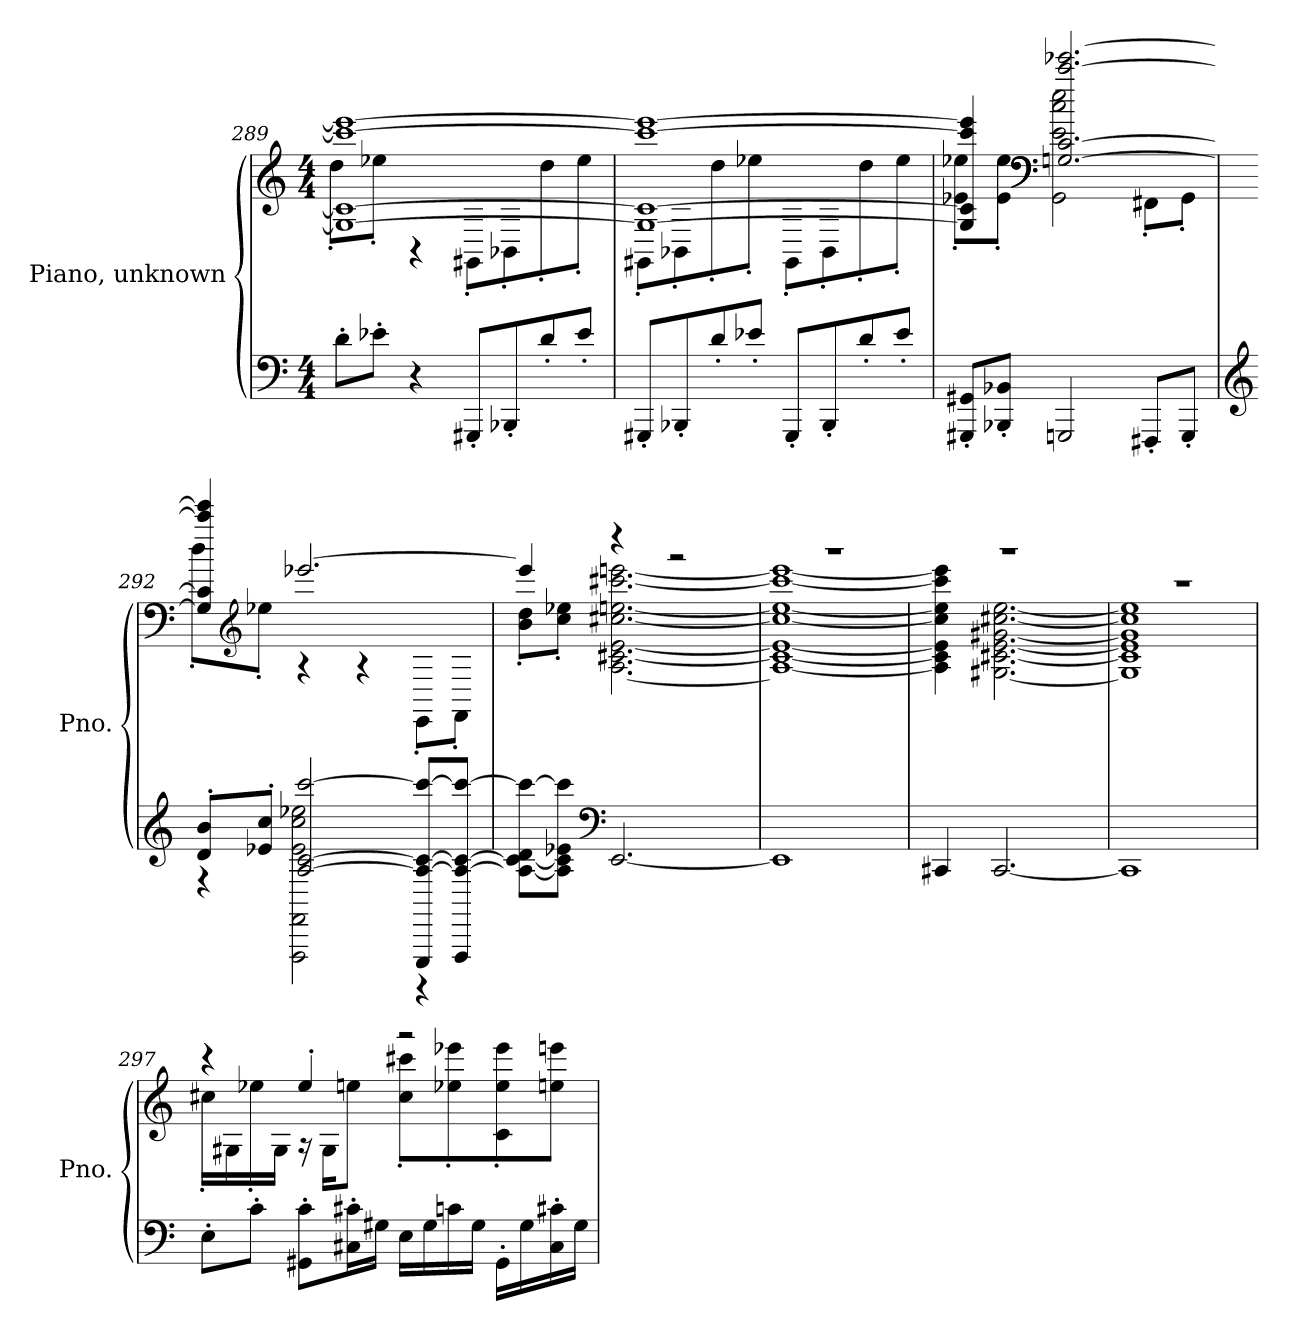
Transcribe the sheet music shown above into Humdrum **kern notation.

**kern	**kern
*part1	*part1
*staff2	*staff1
*I"Piano, unknown	*
*I'Pno.	*
*clefF4	*clefG2
*k[]	*k[]
*M4/4	*M4/4
=289	=289
*	*^
8d'\L	1G#_ 1c_ 1ccc_ 1eee-_	8dd'\L
8e-X'\J	.	8ee-X'\J
4r	.	4r
8GGG#X'/L	.	8GG#X'\L
8BBB-X'/	.	8BB-X'\
8d'/	.	8dd'\
8e-'/J	.	8ee-'\J
=290	=290	=290
8GGG#X'/L	1G#_ 1c_ 1ccc_ 1eee-_	8GG#X'\L
8BBB-X'/	.	8BB-X'\
8d'/	.	8dd'\
8e-X'/J	.	8ee-X'\J
8GGG#'/L	.	8GG#'\L
8BBB-'/	.	8BB-'\
8d'/	.	8dd'\
8e-'/J	.	8ee-'\J
=291	=291	=291
8GGG#X/' 8GG#X/'L	4G#/] 4c/] 4ccc/] 4eee-/]	8e-X\' 8ee-X\'L
8BBB-X/' 8BB-X/'J	.	8e-\' 8ee-\'J
*	*clefF4	*
2GGGn/	[2.Gn/ [2.c/ [2.ccc/ [2.eee-X/	2GG\ 2e-\ 2cc\ 2ee-\
8FFF#X'/L	.	8FF#X'\L
8GGG'/J	.	8GG'\J
!!LO:LB:g=z	!!
=292	=292	=292
*clefG2	*	*
*^	*	*
8d/' 8b/'L	4r	4G/] 4c/] 4ccc/] 4eee-/]	8dd'\L
*	*	*clefG2	*
8e-X/' 8cc/'J	.	.	8ee-X'\J
[2A/ [2c/ [2ccc/	2FFF\ 2FF\ 2e-\ 2cc\ 2ee-X\	[2.eee-X/	4r
.	.	.	4r
8EEE/ 8A/_ 8c/_ 8ccc/_L	4r	.	8EE'\L
8FFF/ 8A/_ 8c/_ 8ccc/_J	.	.	8FF'\J
*v	*v	*	*
=293	=293	=293
8A\_ 8c\_ 8d\ 8ccc\_L	4eee-/]	8b\' 8dd\'L
8A\] 8c\] 8e-X\ 8ccc\]J	.	8cc\' 8ee-X\'J
*clefF4	*	*
[2.EE/	4r	[2.A\ [2.c#X\ [2.e\ [2.cc#X\ [2.een\ [2.ccc#X\ [2.eeen\
.	2r	.
=294	=294	=294
1EE]	1r	1A_ 1c#_ 1e_ 1cc#_ 1ee_ 1ccc#_ 1eee_
=295	=295	=295
4CC#X/	1r	4A\] 4c#\] 4e\] 4cc#\] 4ee\] 4ccc#\] 4eee\]
[2.CC#/	.	[2.G#X\ [2.c#X\ [2.e\ [2.g#X\ [2.cc#X\ [2.ee\
=296	=296	=296
1CC#]	1r	1G#] 1c#] 1e] 1g#] 1cc#] 1ee]
!!LO:LB:g=z	!!
=297	=297	=297
8E'\L	4r	16cc#X'\LL
.	.	16G#X\
8c'\J	.	16ee-X'\
.	.	16G#\JJ
8GG#X\' 8c\'L	4ee-'/	16r
.	.	16G#\KL
16C#X\' 16c#X\'L	.	8een\J
16G#X\JJ	.	.
16E\LL	2r	8cc#\' 8ccc#X\'L
16G#\	.	.
16cn\	.	8ee-X\' 8eee-X\'
16G#\JJ	.	.
16GG#'\LL	.	8c\' 8ee-\' 8eee-\'
16G#\	.	.
16C#\' 16c#X\'	.	8een\ 8eeen\J
16G#\JJ	.	.
*	*v	*v
=	=
*-	*-
